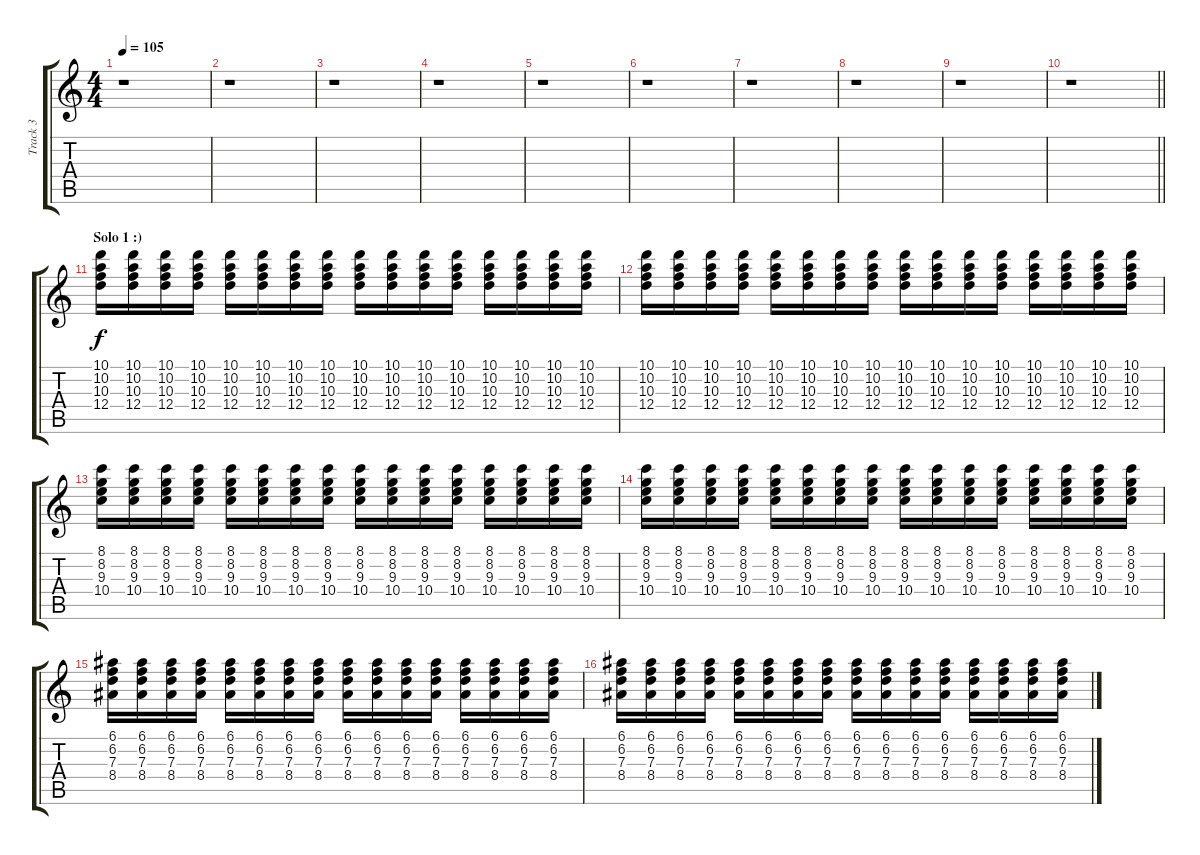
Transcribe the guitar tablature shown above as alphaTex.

\track ("Track 3" "Track 3") {instrument distortionguitar}
\staff {score tabs}
\tuning (E4 B3 G3 D3 A2 D2) {hide}
\ts (4 4)
\tempo 105
\clef g2
\ks c
r.1{dy f} |
r.1 |
r.1 |
r.1 |
r.1 |
r.1 |
r.1 |
r.1 |
r.1 |
\barLineRight lightlight
r.1 |
\section ("" "Solo 1 :)")
(10.1 10.2 10.3 12.4).16 (10.1 10.2 10.3 12.4).16 (10.1 10.2 10.3 12.4).16 (10.1 10.2 10.3 12.4).16 (10.1 10.2 10.3 12.4).16 (10.1 10.2 10.3 12.4).16 (10.1 10.2 10.3 12.4).16 (10.1 10.2 10.3 12.4).16 (10.1 10.2 10.3 12.4).16 (10.1 10.2 10.3 12.4).16 (10.1 10.2 10.3 12.4).16 (10.1 10.2 10.3 12.4).16 (10.1 10.2 10.3 12.4).16 (10.1 10.2 10.3 12.4).16 (10.1 10.2 10.3 12.4).16 (10.1 10.2 10.3 12.4).16 |
(10.1 10.2 10.3 12.4).16 (10.1 10.2 10.3 12.4).16 (10.1 10.2 10.3 12.4).16 (10.1 10.2 10.3 12.4).16 (10.1 10.2 10.3 12.4).16 (10.1 10.2 10.3 12.4).16 (10.1 10.2 10.3 12.4).16 (10.1 10.2 10.3 12.4).16 (10.1 10.2 10.3 12.4).16 (10.1 10.2 10.3 12.4).16 (10.1 10.2 10.3 12.4).16 (10.1 10.2 10.3 12.4).16 (10.1 10.2 10.3 12.4).16 (10.1 10.2 10.3 12.4).16 (10.1 10.2 10.3 12.4).16 (10.1 10.2 10.3 12.4).16 |
(8.1 8.2 9.3 10.4).16 (8.1 8.2 9.3 10.4).16 (8.1 8.2 9.3 10.4).16 (8.1 8.2 9.3 10.4).16 (8.1 8.2 9.3 10.4).16 (8.1 8.2 9.3 10.4).16 (8.1 8.2 9.3 10.4).16 (8.1 8.2 9.3 10.4).16 (8.1 8.2 9.3 10.4).16 (8.1 8.2 9.3 10.4).16 (8.1 8.2 9.3 10.4).16 (8.1 8.2 9.3 10.4).16 (8.1 8.2 9.3 10.4).16 (8.1 8.2 9.3 10.4).16 (8.1 8.2 9.3 10.4).16 (8.1 8.2 9.3 10.4).16 |
(8.1 8.2 9.3 10.4).16 (8.1 8.2 9.3 10.4).16 (8.1 8.2 9.3 10.4).16 (8.1 8.2 9.3 10.4).16 (8.1 8.2 9.3 10.4).16 (8.1 8.2 9.3 10.4).16 (8.1 8.2 9.3 10.4).16 (8.1 8.2 9.3 10.4).16 (8.1 8.2 9.3 10.4).16 (8.1 8.2 9.3 10.4).16 (8.1 8.2 9.3 10.4).16 (8.1 8.2 9.3 10.4).16 (8.1 8.2 9.3 10.4).16 (8.1 8.2 9.3 10.4).16 (8.1 8.2 9.3 10.4).16 (8.1 8.2 9.3 10.4).16 |
(6.1 6.2 7.3 8.4).16 (6.1 6.2 7.3 8.4).16 (6.1 6.2 7.3 8.4).16 (6.1 6.2 7.3 8.4).16 (6.1 6.2 7.3 8.4).16 (6.1 6.2 7.3 8.4).16 (6.1 6.2 7.3 8.4).16 (6.1 6.2 7.3 8.4).16 (6.1 6.2 7.3 8.4).16 (6.1 6.2 7.3 8.4).16 (6.1 6.2 7.3 8.4).16 (6.1 6.2 7.3 8.4).16 (6.1 6.2 7.3 8.4).16 (6.1 6.2 7.3 8.4).16 (6.1 6.2 7.3 8.4).16 (6.1 6.2 7.3 8.4).16 |
(6.1 6.2 7.3 8.4).16 (6.1 6.2 7.3 8.4).16 (6.1 6.2 7.3 8.4).16 (6.1 6.2 7.3 8.4).16 (6.1 6.2 7.3 8.4).16 (6.1 6.2 7.3 8.4).16 (6.1 6.2 7.3 8.4).16 (6.1 6.2 7.3 8.4).16 (6.1 6.2 7.3 8.4).16 (6.1 6.2 7.3 8.4).16 (6.1 6.2 7.3 8.4).16 (6.1 6.2 7.3 8.4).16 (6.1 6.2 7.3 8.4).16 (6.1 6.2 7.3 8.4).16 (6.1 6.2 7.3 8.4).16 (6.1 6.2 7.3 8.4).16
